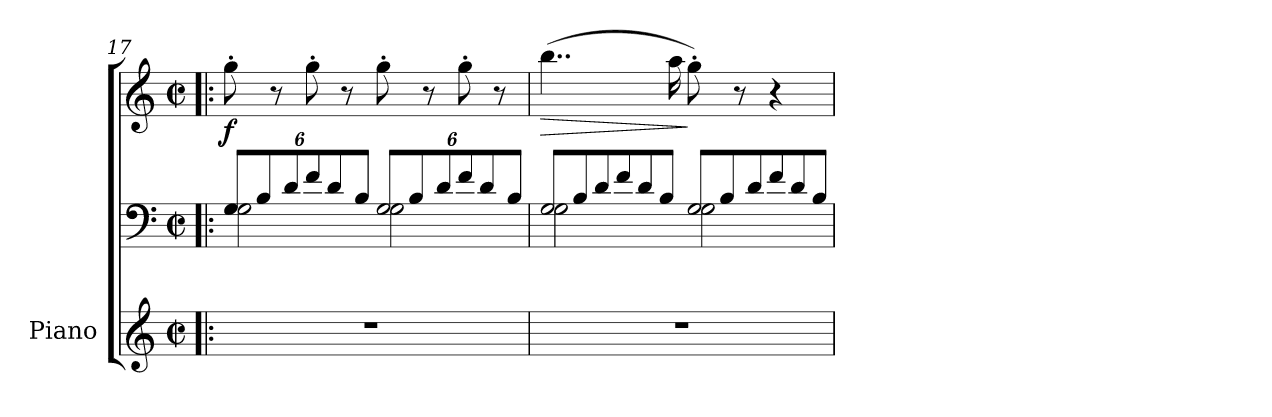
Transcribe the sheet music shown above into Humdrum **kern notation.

**kern	**kern	**kern	**dynam
*part1	*part1	*part1	*part1
*staff3	*staff2	*staff1	*staff1/2/3
*I"Piano	*	*	*
*I'Pno	*	*	*
!!LO:PB:g=z
*clefG2	*clefF4	*clefG2	*
*k[]	*k[]	*k[]	*
*M2/2	*M2/2	*M2/2	*
*met(c|)	*met(c|)	*met(c|)	*
*	*Xbrackettup	*	*
=17!|:	=17!|:	=17!|:	=17!|:
!	!LO:N:head=open	!	!LO:DY:b
*	*^	*	*
1r	12G/L	2G\	8gg'\	f
.	12B/	.	.	.
.	.	.	8r	.
.	12d/	.	.	.
.	12f/	.	8gg'\	.
.	12d/	.	.	.
.	.	.	8r	.
.	12B/J	.	.	.
!	!LO:N:head=open	!	!	!
.	12G/L	2G\	8gg'\	.
.	12B/	.	.	.
.	.	.	8r	.
.	12d/	.	.	.
.	12f/	.	8gg'\	.
.	12d/	.	.	.
.	.	.	8r	.
.	12B/J	.	.	.
=18	=18	=18	=18	=18
*	*Xtuplet	*	*	*
!	!LO:N:head=open	!	!	!LO:HP:b
1r	12G/L	2G\	(>4..bb\	>
.	12B/	.	.	.
.	12d/	.	.	.
.	12f/	.	.	.
.	12d/	.	.	.
.	12B/J	.	.	.
.	.	.	16aa\	.
!	!LO:N:head=open	!	!	!
.	12G/L	2G\	8gg'\)	]
.	12B/	.	.	.
.	.	.	8r	.
.	12d/	.	.	.
.	12f/	.	4r	.
.	12d/	.	.	.
.	12B/J	.	.	.
*	*v	*v	*	*
=	=	=	=
*-	*-	*-	*-
